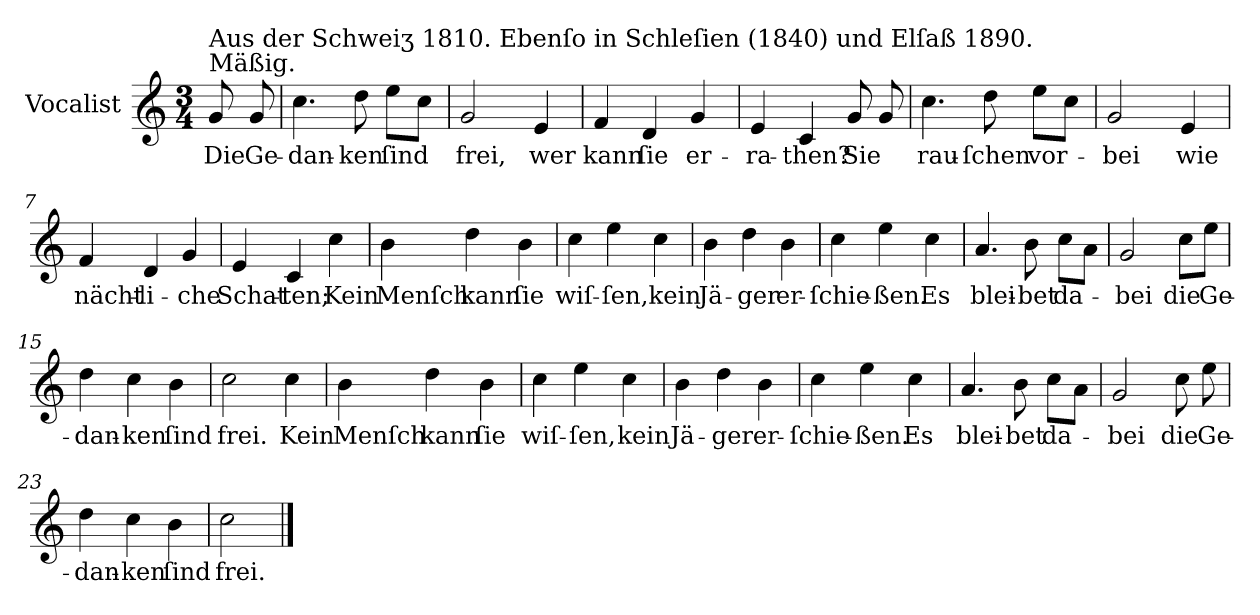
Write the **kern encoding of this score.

**kern	**text
*part1	*part1
*staff1	*staff1
*I"Vocalist	*
*k[]	*
*C:	*
*M3/4	*
=	=
!LO:TX:a:t=Mäßig.	!
!LO:TX:a:t=Aus der Schweiʒ 1810. Ebenſo in Schleſien (1840) und Elſaß 1890.	!
8g	Die
8g	Ge-
=1	=1
4.cc	-dan-
8dd	-ken
8eeL	ſind
8ccJ	.
=2	=2
2g	frei,
4e	wer
=3	=3
4f	kann
4d	ſie
4g	er-
=4	=4
4e	-ra-
4c	-then?
8g	Sie
8g	.
=5	=5
4.cc	rau-
8dd	-ſchen
8eeL	vor-
8ccJ	.
=6	=6
2g	-bei
4e	wie
=7	=7
4f	nächt-
4d	-li-
4g	-che
=8	=8
4e	Schat-
4c	-ten;
4cc	Kein
=9	=9
4b	Menſch
4dd	kann
4b	ſie
=10	=10
4cc	wiſ-
4ee	-ſen,
4cc	kein
=11	=11
4b	Jä-
4dd	-ger
4b	er-
=12	=12
4cc	-ſchie-
4ee	-ßen.
4cc	Es
=13	=13
4.a	blei-
8b	-bet
8ccL	da-
8aJ	.
=14	=14
2g	-bei
8ccL	die
8eeJ	Ge-
=15	=15
4dd	-dan-
4cc	-ken
4b	ſind
=16	=16
2cc	frei.
4cc	Kein
=17	=17
4b	Menſch
4dd	kann
4b	ſie
=18	=18
4cc	wiſ-
4ee	-ſen,
4cc	kein
=19	=19
4b	Jä-
4dd	-ger
4b	er-
=20	=20
4cc	-ſchie-
4ee	-ßen.
4cc	Es
=21	=21
4.a	blei-
8b	-bet
8ccL	da-
8aJ	.
=22	=22
2g	-bei
8cc	die
8ee	Ge-
=23	=23
4dd	-dan-
4cc	-ken
4b	ſind
=24	=24
2cc	frei.
==	==
*-	*-
